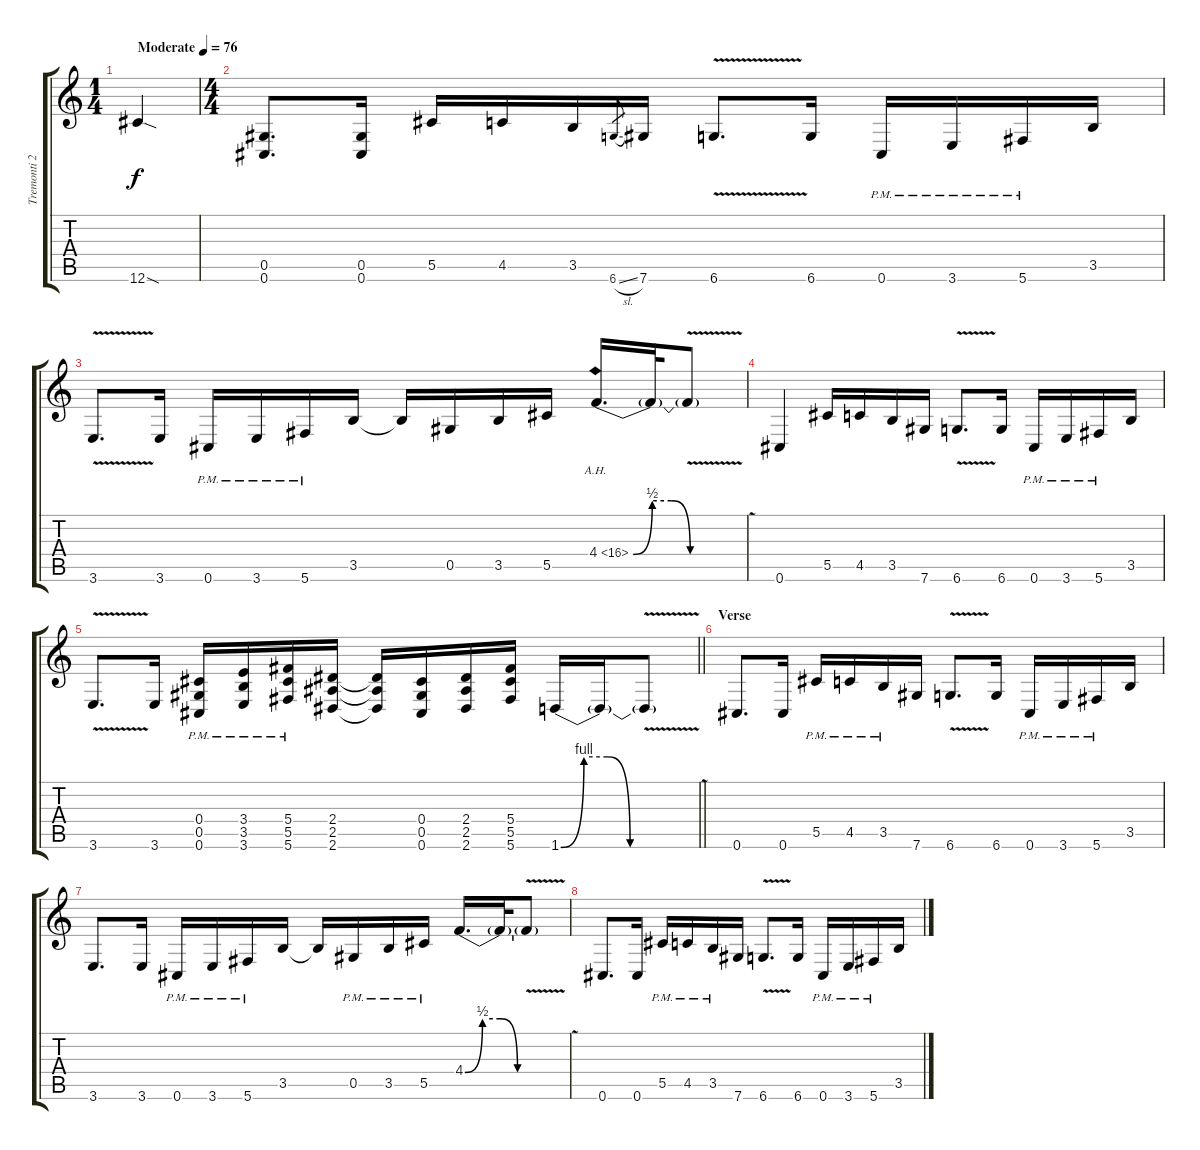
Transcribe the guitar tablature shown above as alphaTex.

\track ("Tremonti 2" "Tremonti 2") {instrument overdrivenguitar}
\staff {score tabs}
\tuning (Eb4 Bb3 Gb3 Db3 Ab2 Db2) {hide}
\ts (1 4)
\tempo (76 "Moderate")
\clef g2
\ks c
12.6{sod}.4{dy f instrument overdrivenguitar} |
\ts (4 4)
(0.5 0.6).8{d} (0.5 0.6).16 5.5.16 4.5.16 3.5.16 6.6{sl}.8{gr} 7.6.16 6.6{v}.8{d} 6.6.16 0.6{pm}.16 3.6{pm}.16 5.6{pm}.16 3.5.16 |
3.6{v}.8{d} 3.6.16 0.6{pm}.16 3.6{pm}.16 5.6{pm}.16 3.5.16 3.5{t}.16 0.5.16 3.5.16 5.5.16 4.4{be (custom 0 0 10 2 20 2 30 0 60 0) ah 12}.16{d} 4.4{t}.32 4.4{v t}.8 |
0.6.4 5.5.16 4.5.16 3.5.16 7.6.16 6.6{v}.8{d} 6.6.16 0.6{pm}.16 3.6{pm}.16 5.6{pm}.16 3.5.16 |
\barLineRight lightlight
3.6{v}.8{d} 3.6.16 (0.4{pm} 0.5{pm} 0.6{pm}).16 (3.4{pm} 3.5{pm} 3.6{pm}).16 (5.4{pm} 5.5{pm} 5.6{pm}).16 (2.4 2.5 2.6).16 (2.4{t} 2.5{t} 2.6{t}).16 (0.4 0.5 0.6).16 (2.4 2.5 2.6).16 (5.4 5.5 5.6).16 1.6{be (custom 0 0 10 4 20 4 30 0 60 0)}.16 1.6{t}.16 1.6{v t}.8 |
\section ("" "Verse")
0.6.8{d} 0.6.16 5.5{pm}.16 4.5{pm}.16 3.5{pm}.16 7.6.16 6.6{v}.8{d} 6.6.16 0.6{pm}.16 3.6{pm}.16 5.6{pm}.16 3.5.16 |
3.6.8{d} 3.6.16 0.6{pm}.16 3.6{pm}.16 5.6{pm}.16 3.5.16 3.5{t}.16 0.5{pm}.16 3.5{pm}.16 5.5{pm}.16 4.4{be (custom 0 0 10 2 20 2 30 0 60 0)}.16{d} 4.4{t}.32 4.4{v t}.8 |
0.6.8{d} 0.6.16 5.5{pm}.16 4.5{pm}.16 3.5{pm}.16 7.6.16 6.6{v}.8{d} 6.6.16 0.6{pm}.16 3.6{pm}.16 5.6{pm}.16 3.5.16
